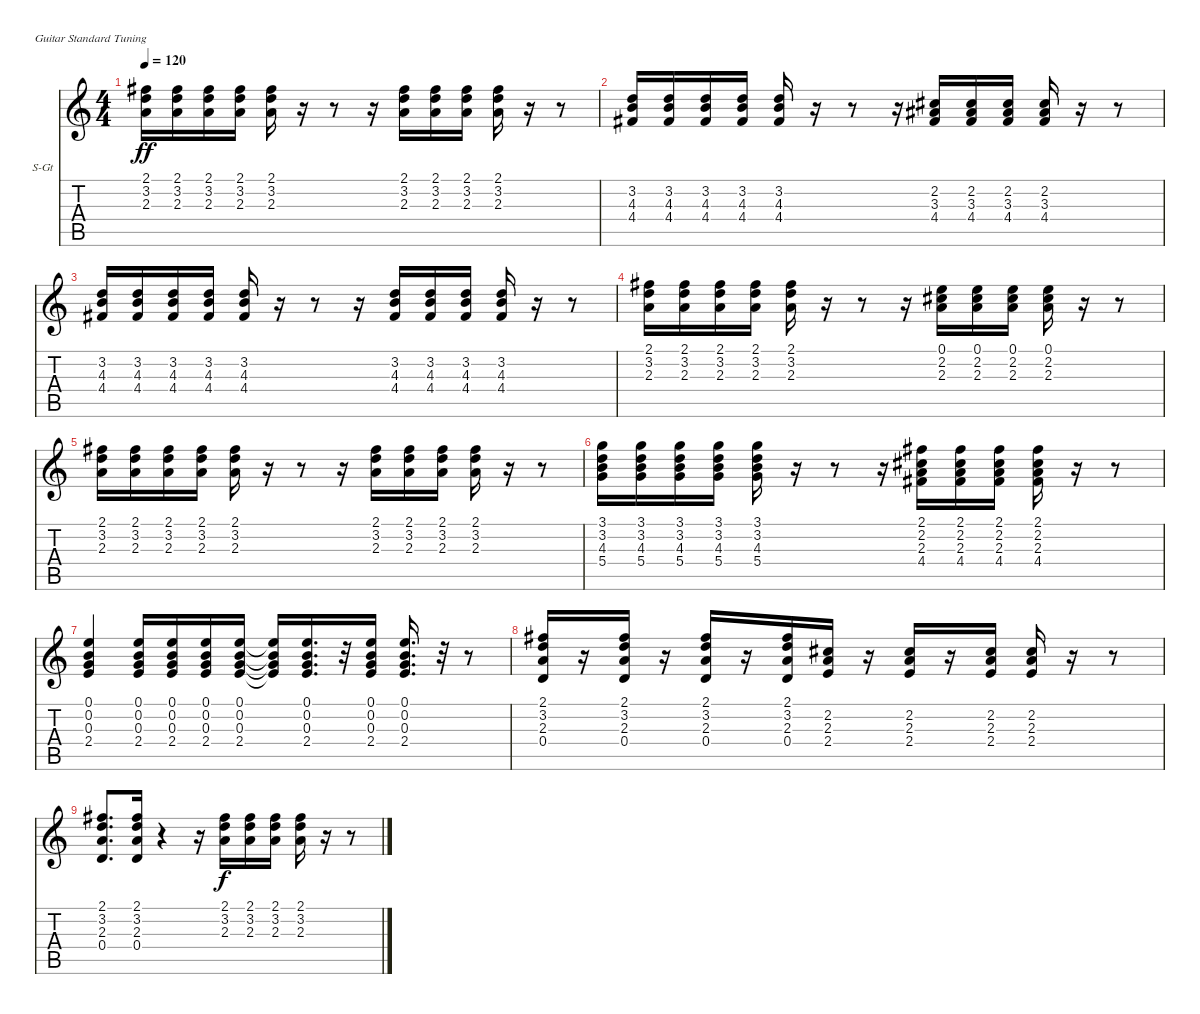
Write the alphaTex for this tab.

\defaultSystemsLayout 4
\bracketExtendMode nobrackets
\firstSystemTrackNameOrientation horizontal
\otherSystemsTrackNameOrientation horizontal
\track ("Steel Guitar" "S-Gt") {instrument acousticguitarsteel}
\staff {score tabs}
\tuning (E4 B3 G3 D3 A2 E2)
\ts (4 4)
\tempo 120
\clef g2
\ks c
(2.3 3.2 2.1).16{dy ff} (2.3 3.2 2.1).16 (2.3 3.2 2.1).16 (2.3 3.2 2.1).16 (2.3 3.2 2.1).16 r.16 r.8 r.16 (2.3 3.2 2.1).16 (2.3 3.2 2.1).16 (2.3 3.2 2.1).16 (2.3 3.2 2.1).16 r.16 r.8 |
(4.4 4.3 3.2).16 (4.4 4.3 3.2).16 (4.4 4.3 3.2).16 (4.4 4.3 3.2).16 (4.4 4.3 3.2).16 r.16 r.8 r.16 (4.4 3.3 2.2).16 (4.4 3.3 2.2).16 (4.4 3.3 2.2).16 (4.4 3.3 2.2).16 r.16 r.8 |
(4.4 4.3 3.2).16 (4.4 4.3 3.2).16 (4.4 4.3 3.2).16 (4.4 4.3 3.2).16 (4.4 4.3 3.2).16 r.16 r.8 r.16 (4.4 4.3 3.2).16 (4.4 4.3 3.2).16 (4.4 4.3 3.2).16 (4.4 4.3 3.2).16 r.16 r.8 |
(2.3 3.2 2.1).16 (2.3 3.2 2.1).16 (2.3 3.2 2.1).16 (2.3 3.2 2.1).16 (2.3 3.2 2.1).16 r.16 r.8 r.16 (2.3 2.2 0.1).16 (2.3 2.2 0.1).16 (2.3 2.2 0.1).16 (2.3 2.2 0.1).16 r.16 r.8 |
(2.3 3.2 2.1).16 (2.3 3.2 2.1).16 (2.3 3.2 2.1).16 (2.3 3.2 2.1).16 (2.3 3.2 2.1).16 r.16 r.8 r.16 (2.3 3.2 2.1).16 (2.3 3.2 2.1).16 (2.3 3.2 2.1).16 (2.3 3.2 2.1).16 r.16 r.8 |
(5.4 4.3 3.2 3.1).16 (5.4 4.3 3.2 3.1).16 (5.4 4.3 3.2 3.1).16 (5.4 4.3 3.2 3.1).16 (5.4 4.3 3.2 3.1).16 r.16 r.8 r.16 (4.4 2.3 2.2 2.1).16 (4.4 2.3 2.2 2.1).16 (4.4 2.3 2.2 2.1).16 (4.4 2.3 2.2 2.1).16 r.16 r.8 |
(2.4 0.3 0.2 0.1).4 (2.4 0.3 0.2 0.1).16 (2.4 0.3 0.2 0.1).16 (2.4 0.3 0.2 0.1).16 (2.4 0.3 0.2 0.1).16 (2.4{t} 0.3{t} 0.2{t} 0.1{t}).16 (2.4 0.3 0.2 0.1).16{d} r.32 (2.4 0.3 0.2 0.1).16 (2.4 0.3 0.2 0.1).16{d} r.32 r.8 |
(0.4 2.3 3.2 2.1).16 r.16 (0.4 2.3 3.2 2.1).16 r.16 (0.4 2.3 3.2 2.1).16 r.16 (0.4 2.3 3.2 2.1).16 (2.4 2.3 2.2).16 r.16 (2.4 2.3 2.2).16 r.16 (2.4 2.3 2.2).16 (2.4 2.3 2.2).16 r.16 r.8 |
(0.4 2.3 3.2 2.1).8{d} (0.4 2.3 3.2 2.1).16 r.4 r.16 (2.3 3.2 2.1).16{dy f} (2.3 3.2 2.1).16 (2.3 3.2 2.1).16 (2.3 3.2 2.1).16 r.16 r.8
